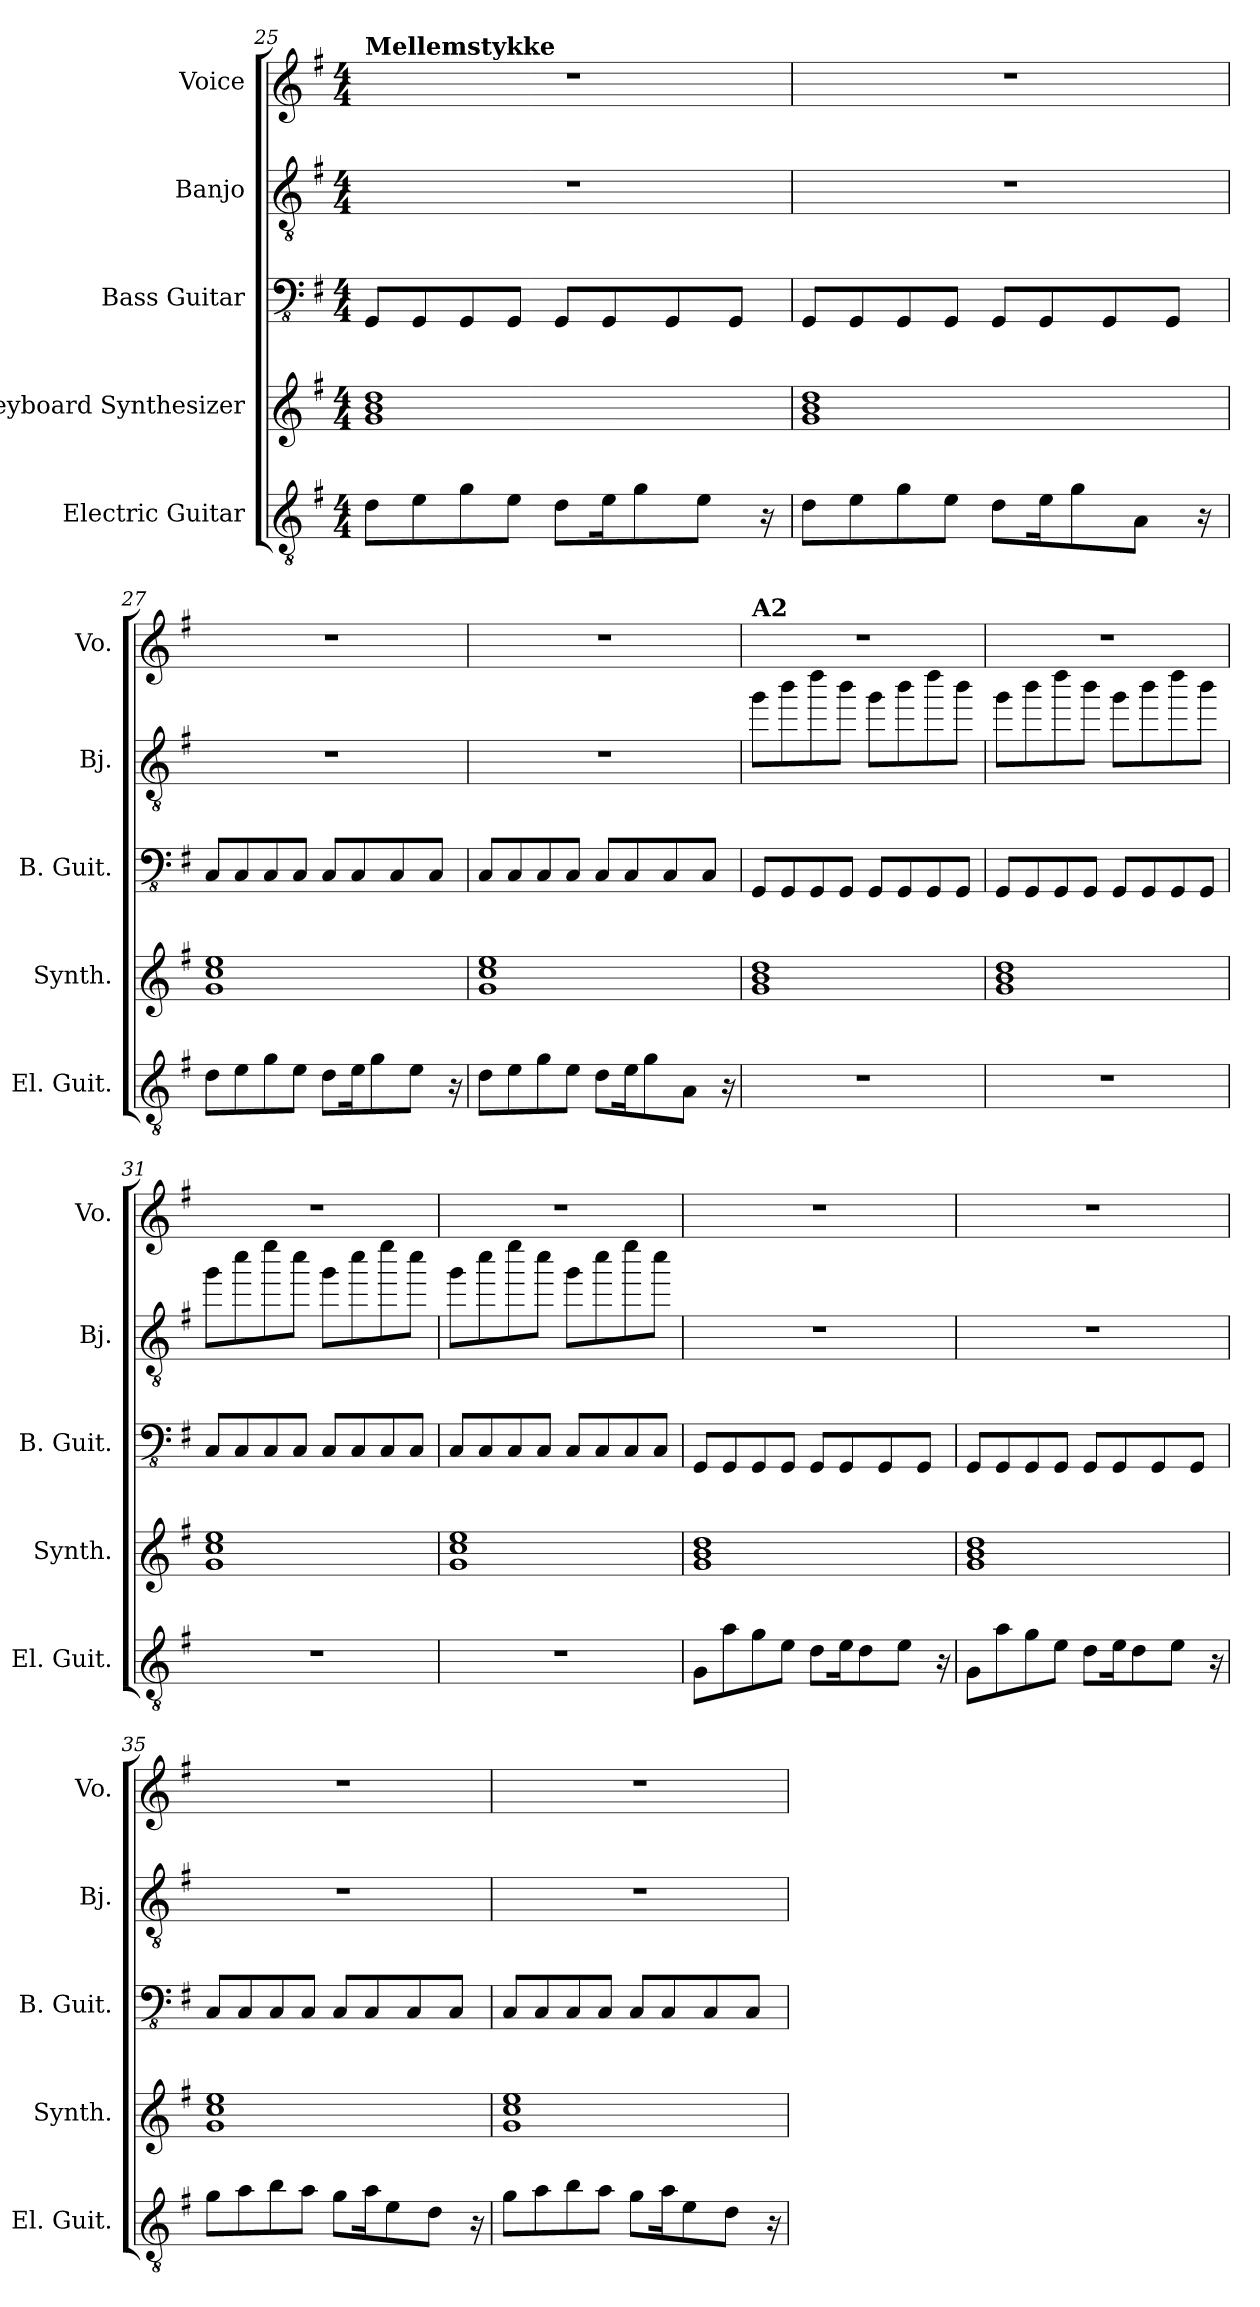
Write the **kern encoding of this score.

**kern	**kern	**kern	**kern	**kern
*part5	*part4	*part3	*part2	*part1
*staff5	*staff4	*staff3	*staff2	*staff1
*I"Electric Guitar	*I"Keyboard Synthesizer	*I"Bass Guitar	*I"Banjo	*I"Voice
*I'El. Guit.	*I'Synth.	*I'B. Guit.	*I'Bj.	*I'Vo.
*clefGv2	*clefG2	*clefFv4	*clefGv2	*clefG2
*	*	*	*ITrd7c12	*
*k[f#]	*k[f#]	*k[f#]	*k[f#]	*k[f#]
*M4/4	*M4/4	*M4/4	*M4/4	*M4/4
=25	=25	=25	=25	=25
!	!	!	!	!LO:TX:a:B:t=Mellemstykke
8d\L	1g 1b 1dd	8GGG/L	1r	1r
8e\	.	8GGG/	.	.
8g\	.	8GGG/	.	.
8e\J	.	8GGG/J	.	.
8d\L	.	8GGG/L	.	.
16e\K	.	8GGG/	.	.
8g\	.	.	.	.
.	.	8GGG/	.	.
8e\J	.	.	.	.
.	.	8GGG/J	.	.
16r	.	.	.	.
=26	=26	=26	=26	=26
8d\L	1g 1b 1dd	8GGG/L	1r	1r
8e\	.	8GGG/	.	.
8g\	.	8GGG/	.	.
8e\J	.	8GGG/J	.	.
8d\L	.	8GGG/L	.	.
16e\K	.	8GGG/	.	.
8g\	.	.	.	.
.	.	8GGG/	.	.
8A\J	.	.	.	.
.	.	8GGG/J	.	.
16r	.	.	.	.
!!LO:PB:g=z
=27	=27	=27	=27	=27
8d\L	1g 1cc 1ee	8CC/L	1r	1r
8e\	.	8CC/	.	.
8g\	.	8CC/	.	.
8e\J	.	8CC/J	.	.
8d\L	.	8CC/L	.	.
16e\K	.	8CC/	.	.
8g\	.	.	.	.
.	.	8CC/	.	.
8e\J	.	.	.	.
.	.	8CC/J	.	.
16r	.	.	.	.
=28	=28	=28	=28	=28
8d\L	1g 1cc 1ee	8CC/L	1r	1r
8e\	.	8CC/	.	.
8g\	.	8CC/	.	.
8e\J	.	8CC/J	.	.
8d\L	.	8CC/L	.	.
16e\K	.	8CC/	.	.
8g\	.	.	.	.
.	.	8CC/	.	.
8A\J	.	.	.	.
.	.	8CC/J	.	.
16r	.	.	.	.
=29	=29	=29	=29	=29
!	!	!	!	!LO:TX:a:B:t=A2
1r	1g 1b 1dd	8GGG/L	8g\L	1r
.	.	8GGG/	8b\	.
.	.	8GGG/	8dd\	.
.	.	8GGG/J	8b\J	.
.	.	8GGG/L	8g\L	.
.	.	8GGG/	8b\	.
.	.	8GGG/	8dd\	.
.	.	8GGG/J	8b\J	.
=30	=30	=30	=30	=30
1r	1g 1b 1dd	8GGG/L	8g\L	1r
.	.	8GGG/	8b\	.
.	.	8GGG/	8dd\	.
.	.	8GGG/J	8b\J	.
.	.	8GGG/L	8g\L	.
.	.	8GGG/	8b\	.
.	.	8GGG/	8dd\	.
.	.	8GGG/J	8b\J	.
!!LO:LB:g=z
=31	=31	=31	=31	=31
1r	1g 1cc 1ee	8CC/L	8g\L	1r
.	.	8CC/	8cc\	.
.	.	8CC/	8ee\	.
.	.	8CC/J	8cc\J	.
.	.	8CC/L	8g\L	.
.	.	8CC/	8cc\	.
.	.	8CC/	8ee\	.
.	.	8CC/J	8cc\J	.
=32	=32	=32	=32	=32
1r	1g 1cc 1ee	8CC/L	8g\L	1r
.	.	8CC/	8cc\	.
.	.	8CC/	8ee\	.
.	.	8CC/J	8cc\J	.
.	.	8CC/L	8g\L	.
.	.	8CC/	8cc\	.
.	.	8CC/	8ee\	.
.	.	8CC/J	8cc\J	.
=33	=33	=33	=33	=33
8G\L	1g 1b 1dd	8GGG/L	1r	1r
8a\	.	8GGG/	.	.
8g\	.	8GGG/	.	.
8e\J	.	8GGG/J	.	.
8d\L	.	8GGG/L	.	.
16e\K	.	8GGG/	.	.
8d\	.	.	.	.
.	.	8GGG/	.	.
8e\J	.	.	.	.
.	.	8GGG/J	.	.
16r	.	.	.	.
=34	=34	=34	=34	=34
8G\L	1g 1b 1dd	8GGG/L	1r	1r
8a\	.	8GGG/	.	.
8g\	.	8GGG/	.	.
8e\J	.	8GGG/J	.	.
8d\L	.	8GGG/L	.	.
16e\K	.	8GGG/	.	.
8d\	.	.	.	.
.	.	8GGG/	.	.
8e\J	.	.	.	.
.	.	8GGG/J	.	.
16r	.	.	.	.
!!LO:PB:g=z
=35	=35	=35	=35	=35
8g\L	1g 1cc 1ee	8CC/L	1r	1r
8a\	.	8CC/	.	.
8b\	.	8CC/	.	.
8a\J	.	8CC/J	.	.
8g\L	.	8CC/L	.	.
16a\K	.	8CC/	.	.
8e\	.	.	.	.
.	.	8CC/	.	.
8d\J	.	.	.	.
.	.	8CC/J	.	.
16r	.	.	.	.
=36	=36	=36	=36	=36
8g\L	1g 1cc 1ee	8CC/L	1r	1r
8a\	.	8CC/	.	.
8b\	.	8CC/	.	.
8a\J	.	8CC/J	.	.
8g\L	.	8CC/L	.	.
16a\K	.	8CC/	.	.
8e\	.	.	.	.
.	.	8CC/	.	.
8d\J	.	.	.	.
.	.	8CC/J	.	.
16r	.	.	.	.
=	=	=	=	=
*-	*-	*-	*-	*-
